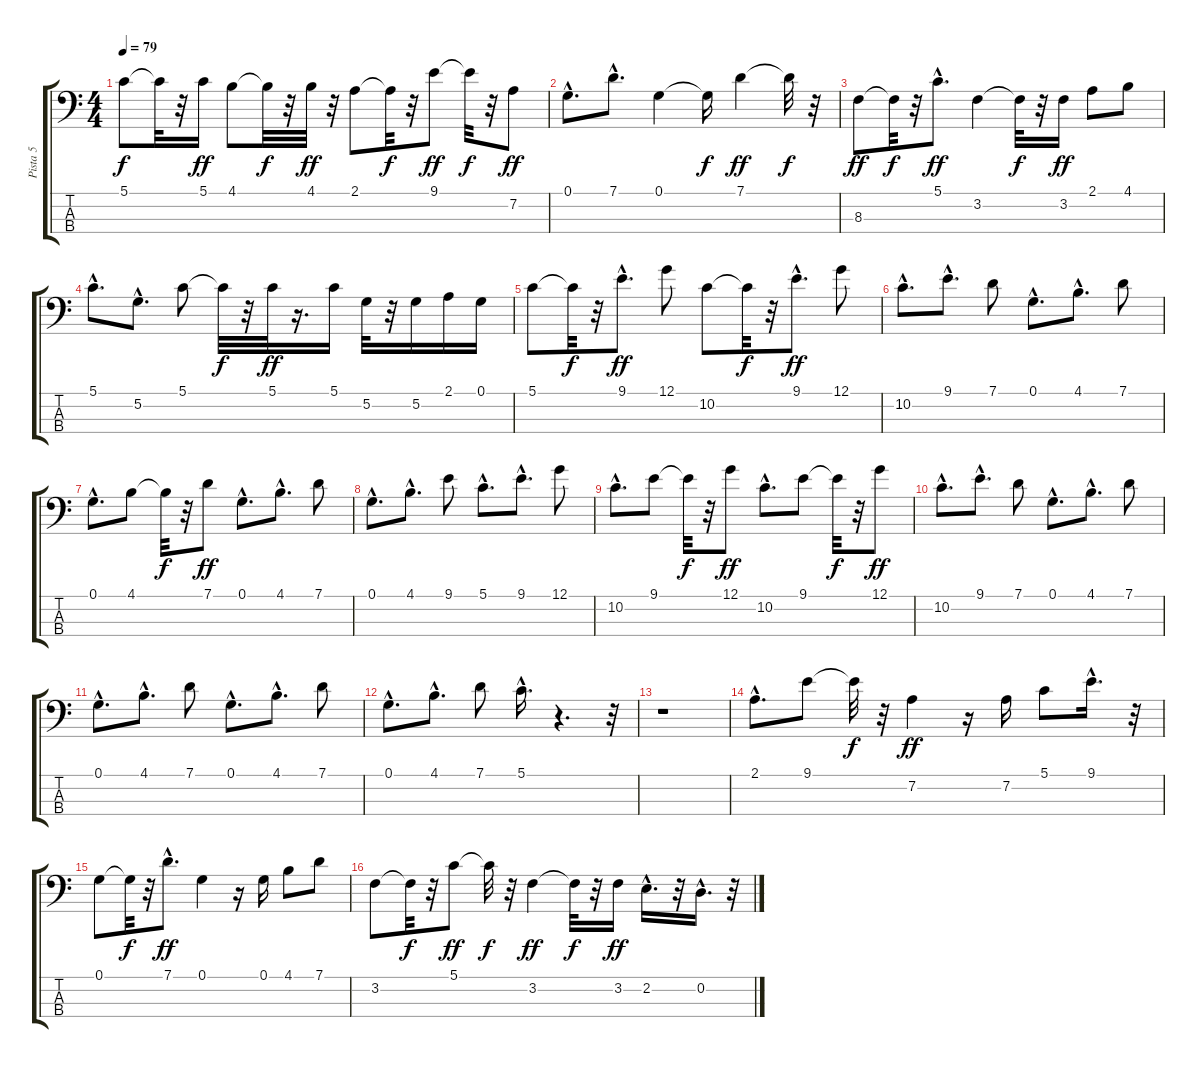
\track ("Pista 5" "Pista 5") {instrument fretlessbass}
\staff {score tabs}
\tuning (G2 D2 A1 E1) {hide}
\ts (4 4)
\tempo 79
\clef f4
\ks c
5.1{t}.8{dy f} 5.1{t}.32 r.32 5.1.16{dy ff} 4.1.8 4.1{t}.32{dy f} r.32 4.1.32{dy ff} r.32 2.1.8 2.1{t}.32{dy f} r.32 9.1.8{dy ff} 9.1{t}.32{dy f} r.32 7.2.8{dy ff} |
0.1{hac}.8{d} 7.1{hac}.8{d} 0.1.4 0.1{t}.16{dy f} 7.1.4{dy ff} 7.1{t}.32{dy f} r.32 |
8.3.8{dy ff} 8.3{t}.32{dy f} r.32 5.1{hac}.8{d dy ff} 3.2.4 3.2{t}.32{dy f} r.32 3.2.16{dy ff} 2.1.8 4.1.8 |
5.1{hac}.8{d} 5.2{hac}.8{d} 5.1.8 5.1{t}.32{dy f} r.32 5.1.32{dy ff} r.16{d} 5.1.16 5.2.32 r.32 5.2.16 2.1.16 0.1.16 |
5.1.8 5.1{t}.32{dy f} r.32 9.1{hac}.8{d dy ff} 12.1.8 10.2.8 10.2{t}.32{dy f} r.32 9.1{hac}.8{d dy ff} 12.1.8 |
10.2{hac}.8{d} 9.1{hac}.8{d} 7.1.8 0.1{hac}.8{d} 4.1{hac}.8{d} 7.1.8 |
0.1{hac}.8{d} 4.1.8 4.1{t}.32{dy f} r.32 7.1.8{dy ff} 0.1{hac}.8{d} 4.1{hac}.8{d} 7.1.8 |
0.1{hac}.8{d} 4.1{hac}.8{d} 9.1.8 5.1{hac}.8{d} 9.1{hac}.8{d} 12.1.8 |
10.2{hac}.8{d} 9.1.8 9.1{t}.32{dy f} r.32 12.1.8{dy ff} 10.2{hac}.8{d} 9.1.8 9.1{t}.32{dy f} r.32 12.1.8{dy ff} |
10.2{hac}.8{d} 9.1{hac}.8{d} 7.1.8 0.1{hac}.8{d} 4.1{hac}.8{d} 7.1.8 |
0.1{hac}.8{d} 4.1{hac}.8{d} 7.1.8 0.1{hac}.8{d} 4.1{hac}.8{d} 7.1.8 |
0.1{hac}.8{d} 4.1{hac}.8{d} 7.1.8 5.1{hac}.16{d} r.4{d} r.32 |
r.1 |
2.1{hac}.8{d} 9.1.8 9.1{t}.32{dy f} r.32 7.2.4{dy ff} r.16 7.2.16 5.1.8 9.1{hac}.16{d} r.32 |
0.1.8 0.1{t}.32{dy f} r.32 7.1{hac}.8{d dy ff} 0.1.4 r.16 0.1.16 4.1.8 7.1.8 |
3.2.8 3.2{t}.32{dy f} r.32 5.1.8{dy ff} 5.1{t}.32{dy f} r.32 3.2.4{dy ff} 3.2{t}.32{dy f} r.32 3.2.16{dy ff} 2.2{hac}.16{d} r.32 0.2{hac}.16{d} r.32
